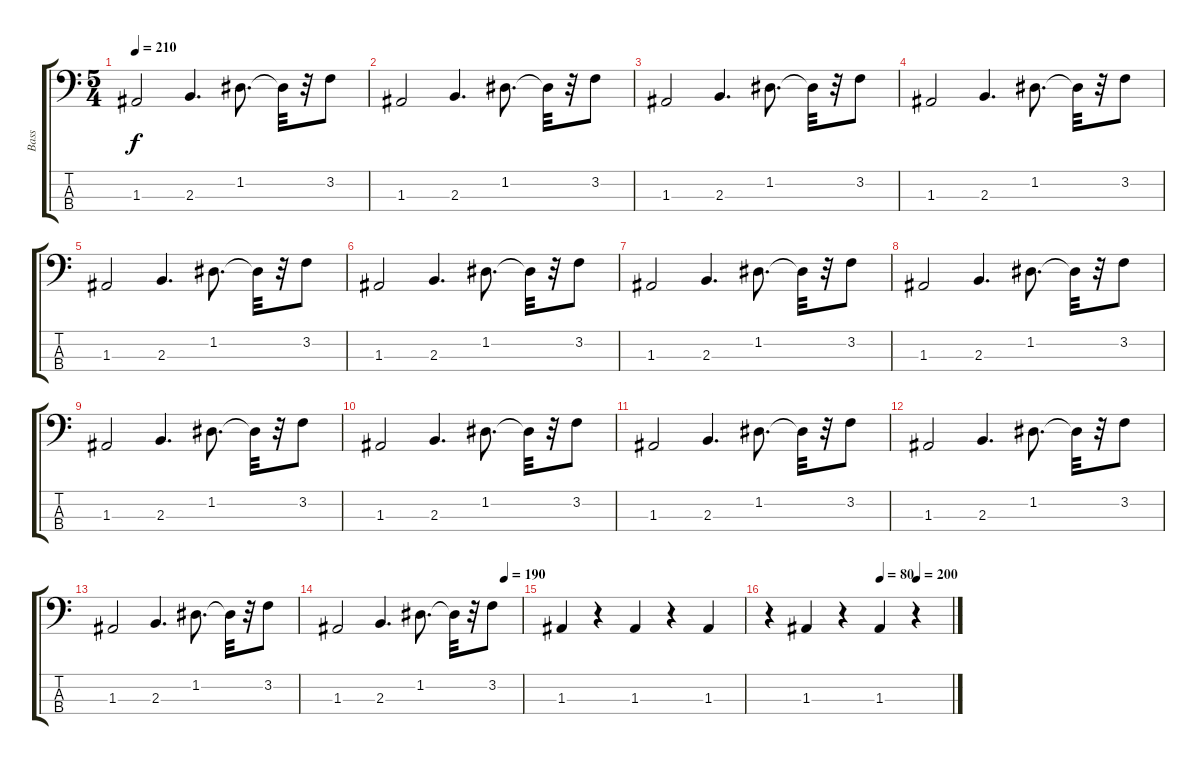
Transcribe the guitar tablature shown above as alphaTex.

\track ("Bass" "Bass") {instrument slapbass2}
\staff {score tabs}
\tuning (G2 D2 A1 E1) {hide}
\ts (5 4)
\tempo 210
\clef f4
\ks c
1.3.2{dy f} 2.3.4{d} 1.2.8{d} 1.2{t}.32 r.32 3.2.8 |
1.3.2 2.3.4{d} 1.2.8{d} 1.2{t}.32 r.32 3.2.8 |
1.3.2 2.3.4{d} 1.2.8{d} 1.2{t}.32 r.32 3.2.8 |
1.3.2 2.3.4{d} 1.2.8{d} 1.2{t}.32 r.32 3.2.8 |
1.3.2 2.3.4{d} 1.2.8{d} 1.2{t}.32 r.32 3.2.8 |
1.3.2 2.3.4{d} 1.2.8{d} 1.2{t}.32 r.32 3.2.8 |
1.3.2 2.3.4{d} 1.2.8{d} 1.2{t}.32 r.32 3.2.8 |
1.3.2 2.3.4{d} 1.2.8{d} 1.2{t}.32 r.32 3.2.8 |
1.3.2 2.3.4{d} 1.2.8{d} 1.2{t}.32 r.32 3.2.8 |
1.3.2 2.3.4{d} 1.2.8{d} 1.2{t}.32 r.32 3.2.8 |
1.3.2 2.3.4{d} 1.2.8{d} 1.2{t}.32 r.32 3.2.8 |
1.3.2 2.3.4{d} 1.2.8{d} 1.2{t}.32 r.32 3.2.8 |
1.3.2 2.3.4{d} 1.2.8{d} 1.2{t}.32 r.32 3.2.8 |
\tempo (190 0.9083333333333333)
1.3.2 2.3.4{d} 1.2.8{d} 1.2{t}.32 r.32 3.2.8 |
1.3.4 r.4 1.3.4 r.4 1.3.4 |
\tempo (80 0.6083333333333333)
\tempo (200 0.8083333333333333)
r.4 1.3.4 r.4 1.3.4 r.4
